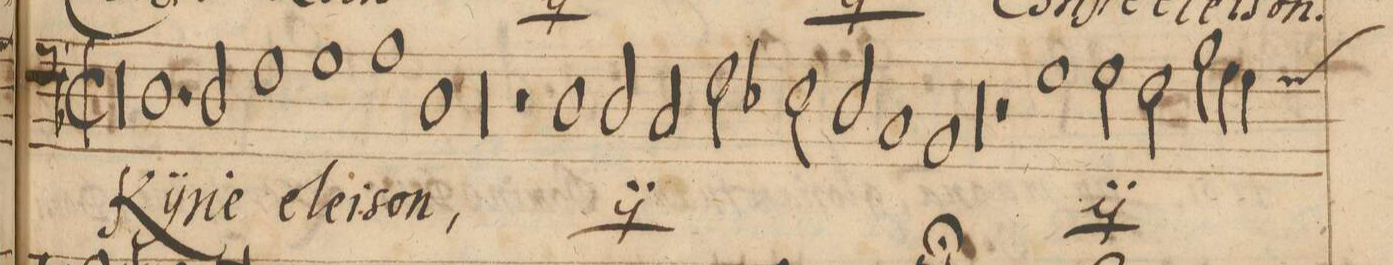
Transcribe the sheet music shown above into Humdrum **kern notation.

**kern	**text
*I"BASSVS.	*
*clefF4	*
*k[b-]	*
*met(C|)	*
*M2/1	*
=39-	=39-
*clefF4	*
*k[b-]	*
*M2/1	*
*met(C|)	*
00r	.
=40-	=40-
=41-	=41-
1.D	Kÿ-
2D/	-ri-
=42-	=42-
1F	-e
1G	e-
=43-	=43-
1A	-lei-
1D	-son ,
=44-	=44-
00r	.
=45-	=45-
=46-	=46-
2r	.
*	*ij
1D	Kÿ-
2D/	-ri-
=47-	=47-
2C/	-e
2F\	e-
2E-X\	-le-
2D/	.
=48-	=48-
1C	-i-
1BB-	-son
=49-	=49-
00r	.
=50-	=50-
=51-	=51-
2r	.
1G	Kÿ-
2G\	-ri-
=52-	=52-
2F\	-e
2B-\	e-
4A\	-le-
4G\	.
*custos:G	*
*-	*-
